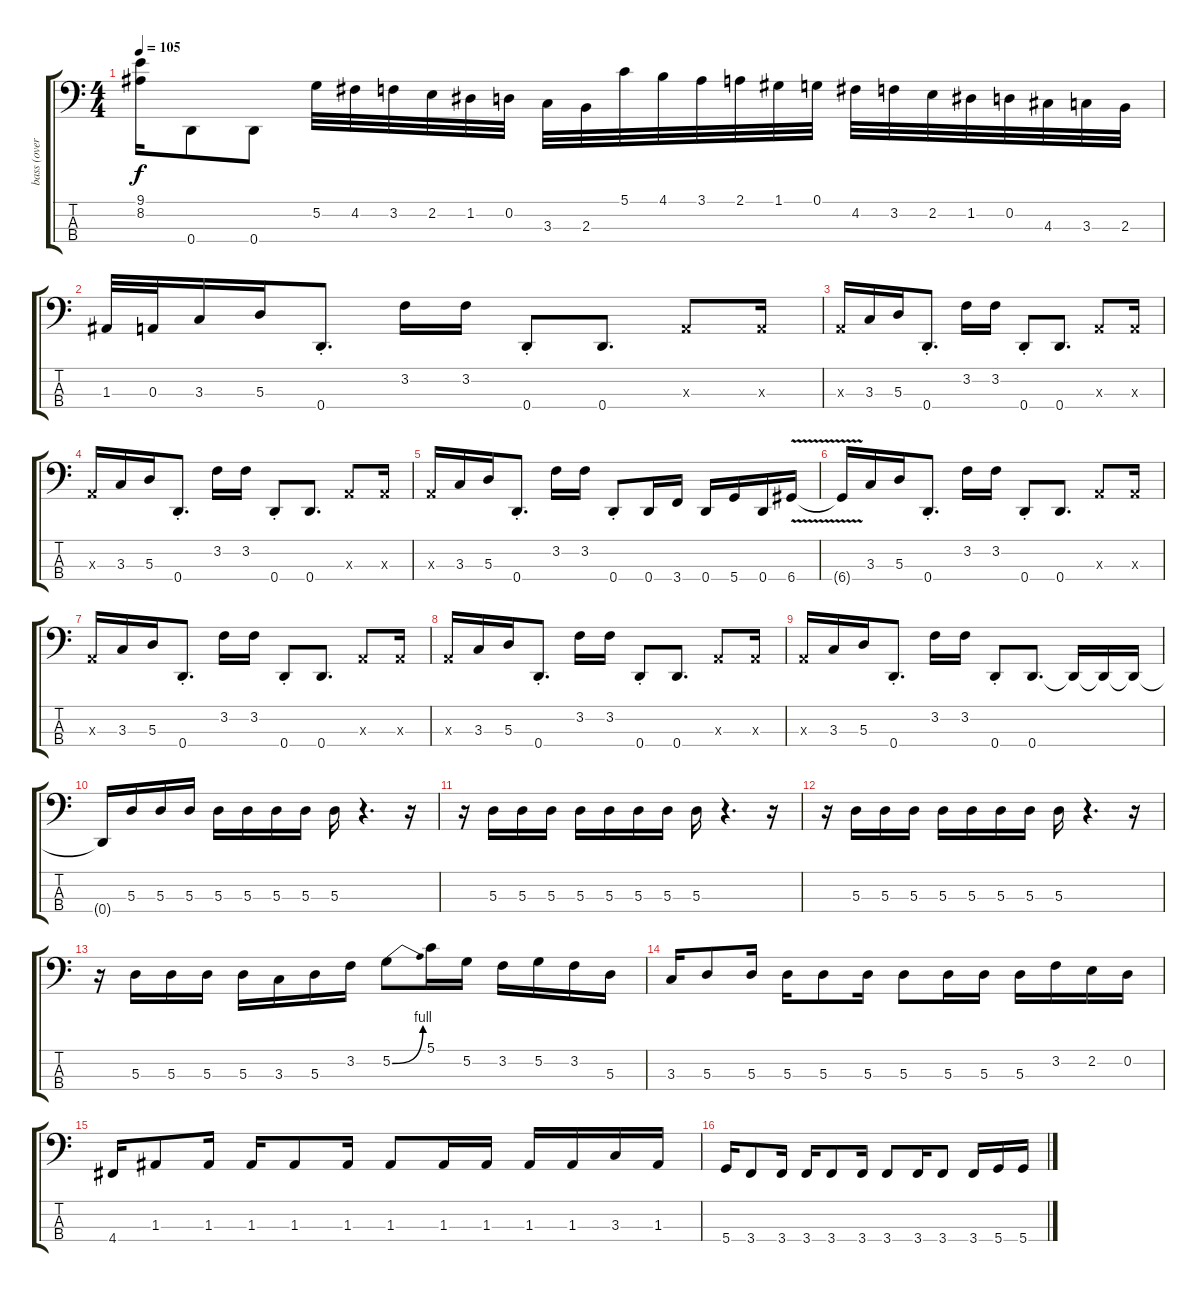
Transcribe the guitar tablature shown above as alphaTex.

\track ("bass (overdub)" "bass (over") {instrument electricbassfinger}
\staff {score tabs}
\tuning (G2 D2 A1 D1) {hide}
\ts (4 4)
\tempo 105
\clef f4
\ks c
(9.1{t} 8.2{t}).16{dy f} 0.4.8 0.4.8 5.2.32 4.2.32 3.2.32 2.2.32 1.2.32 0.2.32 3.3.32 2.3.32 5.1.32 4.1.32 3.1.32 2.1.32 1.1.32 0.1.32 4.2.32 3.2.32 2.2.32 1.2.32 0.2.32 4.3.32 3.3.32 2.3.32 |
1.3.32 0.3.32 3.3.16 5.3.16 0.4{st}.8{d} 3.2.16 3.2.16 0.4{st}.8 0.4.8{d} 0.3{x}.8 0.3{x}.16 |
0.3{x}.16 3.3.16 5.3.16 0.4{st}.8{d} 3.2.16 3.2.16 0.4{st}.8 0.4.8{d} 0.3{x}.8 0.3{x}.16 |
0.3{x}.16 3.3.16 5.3.16 0.4{st}.8{d} 3.2.16 3.2.16 0.4{st}.8 0.4.8{d} 0.3{x}.8 0.3{x}.16 |
0.3{x}.16 3.3.16 5.3.16 0.4{st}.8{d} 3.2.16 3.2.16 0.4{st}.8 0.4.16 3.4.16 0.4.16 5.4.16 0.4.16 6.4{v}.16 |
6.4{t}.16 3.3.16 5.3.16 0.4{st}.8{d} 3.2.16 3.2.16 0.4{st}.8 0.4.8{d} 0.3{x}.8 0.3{x}.16 |
0.3{x}.16 3.3.16 5.3.16 0.4{st}.8{d} 3.2.16 3.2.16 0.4{st}.8 0.4.8{d} 0.3{x}.8 0.3{x}.16 |
0.3{x}.16 3.3.16 5.3.16 0.4{st}.8{d} 3.2.16 3.2.16 0.4{st}.8 0.4.8{d} 0.3{x}.8 0.3{x}.16 |
0.3{x}.16 3.3.16 5.3.16 0.4{st}.8{d} 3.2.16 3.2.16 0.4{st}.8 0.4.8{d} 0.4{t}.16 0.4{t}.16 0.4{t}.16 |
0.4{t}.16 5.3.16 5.3.16 5.3.16 5.3.16 5.3.16 5.3.16 5.3.16 5.3.16 r.4{d} r.16 |
r.16 5.3.16 5.3.16 5.3.16 5.3.16 5.3.16 5.3.16 5.3.16 5.3.16 r.4{d} r.16 |
r.16 5.3.16 5.3.16 5.3.16 5.3.16 5.3.16 5.3.16 5.3.16 5.3.16 r.4{d} r.16 |
r.16 5.3.16 5.3.16 5.3.16 5.3.16 3.3.16 5.3.16 3.2.16 5.2{be (bend 0 0 60 4)}.8 5.1.16 5.2.16 3.2.16 5.2.16 3.2.16 5.3.16 |
3.3.16 5.3.8 5.3.16 5.3.16 5.3.8 5.3.16 5.3.8 5.3.16 5.3.16 5.3.16 3.2.16 2.2.16 0.2.16 |
4.4.16 1.3.8 1.3.16 1.3.16 1.3.8 1.3.16 1.3.8 1.3.16 1.3.16 1.3.16 1.3.16 3.3.16 1.3.16 |
5.4.16 3.4.8 3.4.16 3.4.16 3.4.8 3.4.16 3.4.8 3.4.16 3.4.8 3.4.16 5.4.16 5.4.16
